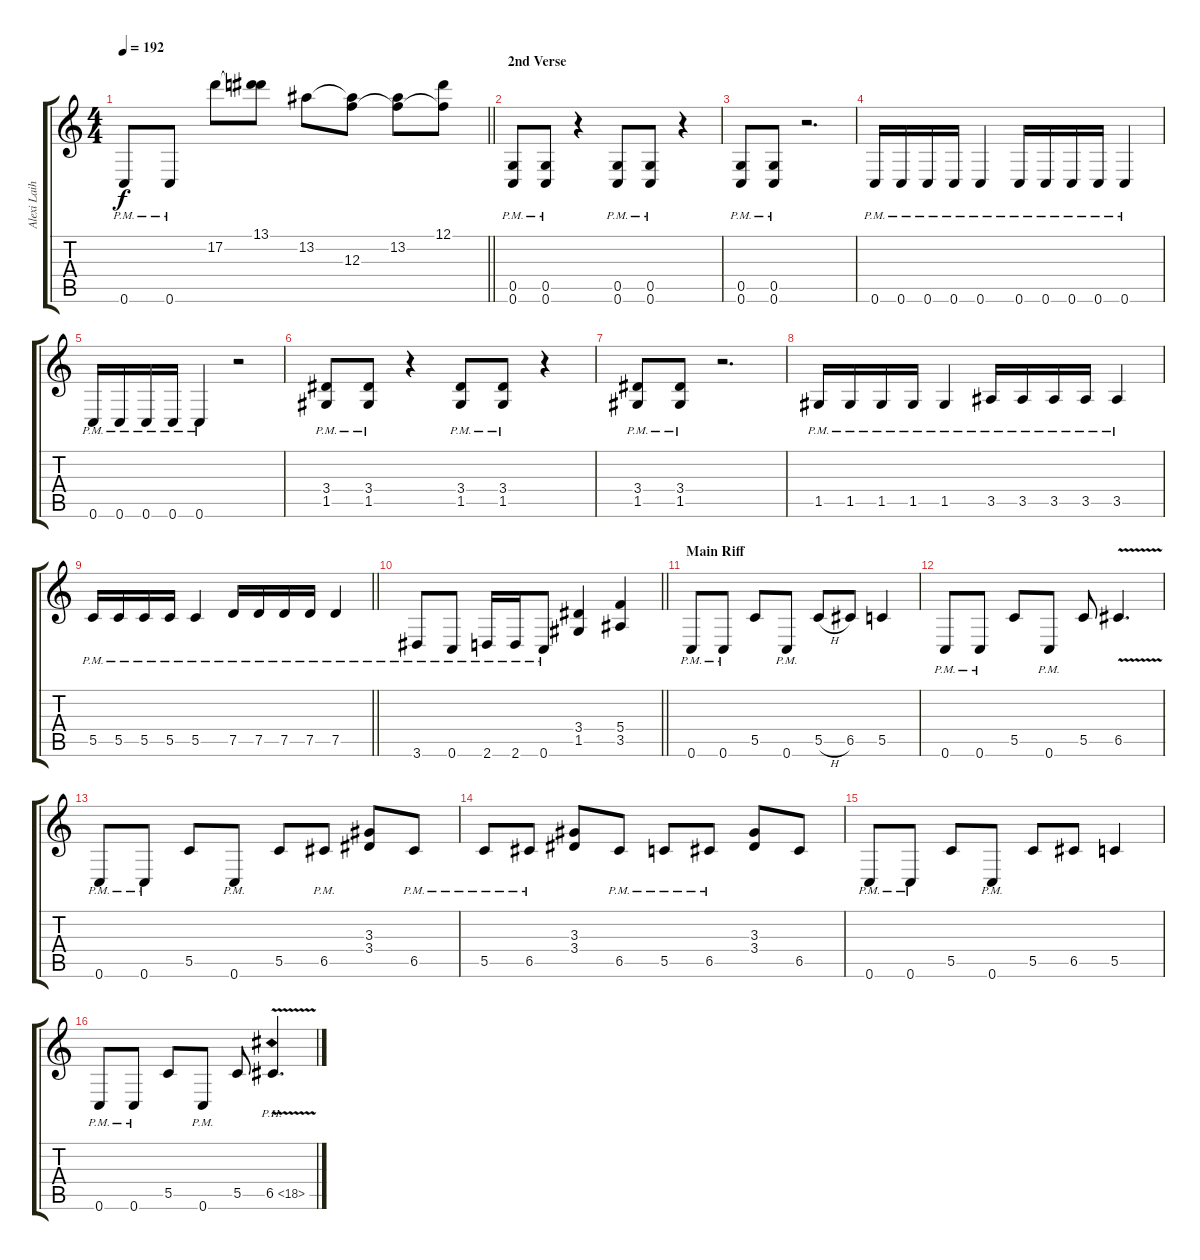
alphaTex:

\track ("Alexi Laiho" "Alexi Laih") {instrument distortionguitar}
\staff {score tabs}
\tuning (D4 A3 F3 C3 G2 C2) {hide}
\ts (4 4)
\tempo 192
\clef g2
\barLineRight lightlight
\ks c
0.6{pm}.8{dy f} 0.6{pm}.8 17.2.8 (13.1 17.2{t}).8 13.2.8 (13.2{t} 12.3).8 (13.2 12.3{t}).8 (12.1 12.3{t}).8 |
\section ("" "2nd Verse")
(0.5{pm} 0.6{pm}).8 (0.5{pm} 0.6{pm}).8 r.4 (0.5{pm} 0.6{pm}).8 (0.5{pm} 0.6{pm}).8 r.4 |
(0.5{pm} 0.6{pm}).8 (0.5{pm} 0.6{pm}).8 r.2{d} |
0.6{pm}.16 0.6{pm}.16 0.6{pm}.16 0.6{pm}.16 0.6{pm}.4 0.6{pm}.16 0.6{pm}.16 0.6{pm}.16 0.6{pm}.16 0.6{pm}.4 |
0.6{pm}.16 0.6{pm}.16 0.6{pm}.16 0.6{pm}.16 0.6{pm}.4 r.2 |
(3.4{pm} 1.5{pm}).8 (3.4{pm} 1.5{pm}).8 r.4 (3.4{pm} 1.5{pm}).8 (3.4{pm} 1.5{pm}).8 r.4 |
(3.4{pm} 1.5{pm}).8 (3.4{pm} 1.5{pm}).8 r.2{d} |
1.5{pm}.16 1.5{pm}.16 1.5{pm}.16 1.5{pm}.16 1.5{pm}.4 3.5{pm}.16 3.5{pm}.16 3.5{pm}.16 3.5{pm}.16 3.5{pm}.4 |
\barLineRight lightlight
5.5{pm}.16 5.5{pm}.16 5.5{pm}.16 5.5{pm}.16 5.5{pm}.4 7.5{pm}.16 7.5{pm}.16 7.5{pm}.16 7.5{pm}.16 7.5{pm}.4 |
\barLineRight lightlight
3.6{pm}.8 0.6{pm}.8 2.6{pm}.16 2.6{pm}.16 0.6{pm}.8 (3.4 1.5).4 (5.4 3.5).4 |
\section ("" "Main Riff")
0.6{pm}.8 0.6{pm}.8 5.5.8 0.6{pm}.8 5.5{h}.8 6.5.8 5.5.4 |
0.6{pm}.8 0.6{pm}.8 5.5.8 0.6{pm}.8 5.5.8 6.5{v}.4{d} |
0.6{pm}.8 0.6{pm}.8 5.5.8 0.6{pm}.8 5.5.8 6.5{pm}.8 (3.3 3.4).8 6.5{pm}.8 |
5.5{pm}.8 6.5{pm}.8 (3.3 3.4).8 6.5{pm}.8 5.5{pm}.8 6.5{pm}.8 (3.3 3.4).8 6.5.8 |
0.6{pm}.8 0.6{pm}.8 5.5.8 0.6{pm}.8 5.5.8 6.5.8 5.5.4 |
0.6{pm}.8 0.6{pm}.8 5.5.8 0.6{pm}.8 5.5.8 6.5{ph 12 v}.4{d}
